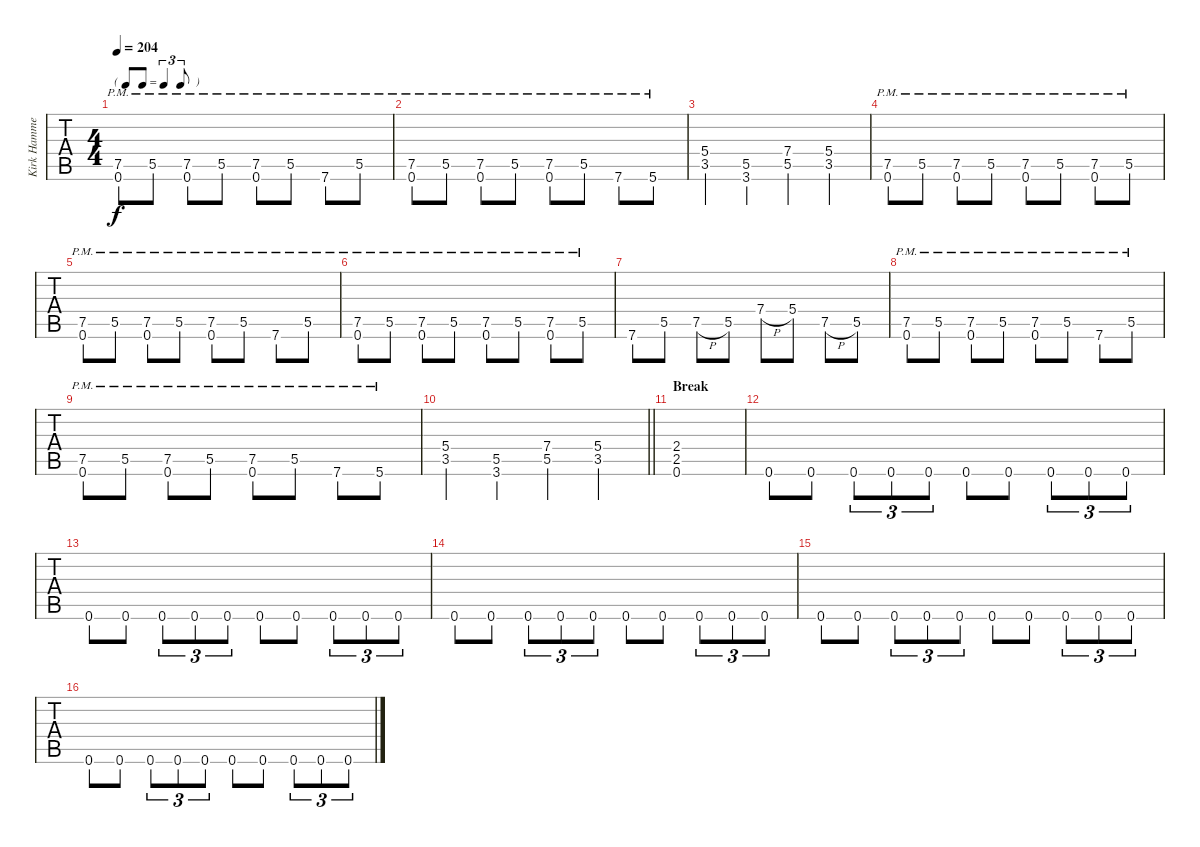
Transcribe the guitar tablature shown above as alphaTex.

\track ("Kirk Hammett" "Kirk Hamme") {instrument distortionguitar}
\staff {tabs}
\tuning (E4 B3 G3 D3 A2 E2) {hide}
\ts (4 4)
\tf triplet8th
\tempo 204
\clef g2
\ks c
(7.5{pm} 0.6{pm}).8{dy f} 5.5{pm}.8 (7.5{pm} 0.6{pm}).8 5.5{pm}.8 (7.5{pm} 0.6{pm}).8 5.5{pm}.8 7.6{pm}.8 5.5{pm}.8 |
(7.5{pm} 0.6{pm}).8 5.5{pm}.8 (7.5{pm} 0.6{pm}).8 5.5{pm}.8 (7.5{pm} 0.6{pm}).8 5.5{pm}.8 7.6{pm}.8 5.6{pm}.8 |
(5.4 3.5).4 (5.5 3.6).4 (7.4 5.5).4 (5.4 3.5).4 |
(7.5{pm} 0.6{pm}).8 5.5{pm}.8 (7.5{pm} 0.6{pm}).8 5.5{pm}.8 (7.5{pm} 0.6{pm}).8 5.5{pm}.8 (7.5{pm} 0.6{pm}).8 5.5{pm}.8 |
(7.5{pm} 0.6{pm}).8 5.5{pm}.8 (7.5{pm} 0.6{pm}).8 5.5{pm}.8 (7.5{pm} 0.6{pm}).8 5.5{pm}.8 7.6{pm}.8 5.5{pm}.8 |
(7.5{pm} 0.6{pm}).8 5.5{pm}.8 (7.5{pm} 0.6{pm}).8 5.5{pm}.8 (7.5{pm} 0.6{pm}).8 5.5{pm}.8 (7.5{pm} 0.6{pm}).8 5.5{pm}.8 |
7.6.8 5.5.8 7.5{h}.8 5.5.8 7.4{h}.8 5.4.8 7.5{h}.8 5.5.8 |
(7.5{pm} 0.6{pm}).8 5.5{pm}.8 (7.5{pm} 0.6{pm}).8 5.5{pm}.8 (7.5{pm} 0.6{pm}).8 5.5{pm}.8 7.6{pm}.8 5.5{pm}.8 |
(7.5{pm} 0.6{pm}).8 5.5{pm}.8 (7.5{pm} 0.6{pm}).8 5.5{pm}.8 (7.5{pm} 0.6{pm}).8 5.5{pm}.8 7.6{pm}.8 5.6{pm}.8 |
\barLineRight lightlight
(5.4 3.5).4 (5.5 3.6).4 (7.4 5.5).4 (5.4 3.5).4 |
\section ("" "Break")
(2.4 2.5 0.6).1 |
0.6.8 0.6.8 0.6.8{tu (3 2)} 0.6.8{tu (3 2)} 0.6.8{tu (3 2)} 0.6.8 0.6.8 0.6.8{tu (3 2)} 0.6.8{tu (3 2)} 0.6.8{tu (3 2)} |
0.6.8 0.6.8 0.6.8{tu (3 2)} 0.6.8{tu (3 2)} 0.6.8{tu (3 2)} 0.6.8 0.6.8 0.6.8{tu (3 2)} 0.6.8{tu (3 2)} 0.6.8{tu (3 2)} |
0.6.8 0.6.8 0.6.8{tu (3 2)} 0.6.8{tu (3 2)} 0.6.8{tu (3 2)} 0.6.8 0.6.8 0.6.8{tu (3 2)} 0.6.8{tu (3 2)} 0.6.8{tu (3 2)} |
0.6.8 0.6.8 0.6.8{tu (3 2)} 0.6.8{tu (3 2)} 0.6.8{tu (3 2)} 0.6.8 0.6.8 0.6.8{tu (3 2)} 0.6.8{tu (3 2)} 0.6.8{tu (3 2)} |
0.6.8 0.6.8 0.6.8{tu (3 2)} 0.6.8{tu (3 2)} 0.6.8{tu (3 2)} 0.6.8 0.6.8 0.6.8{tu (3 2)} 0.6.8{tu (3 2)} 0.6.8{tu (3 2)}
